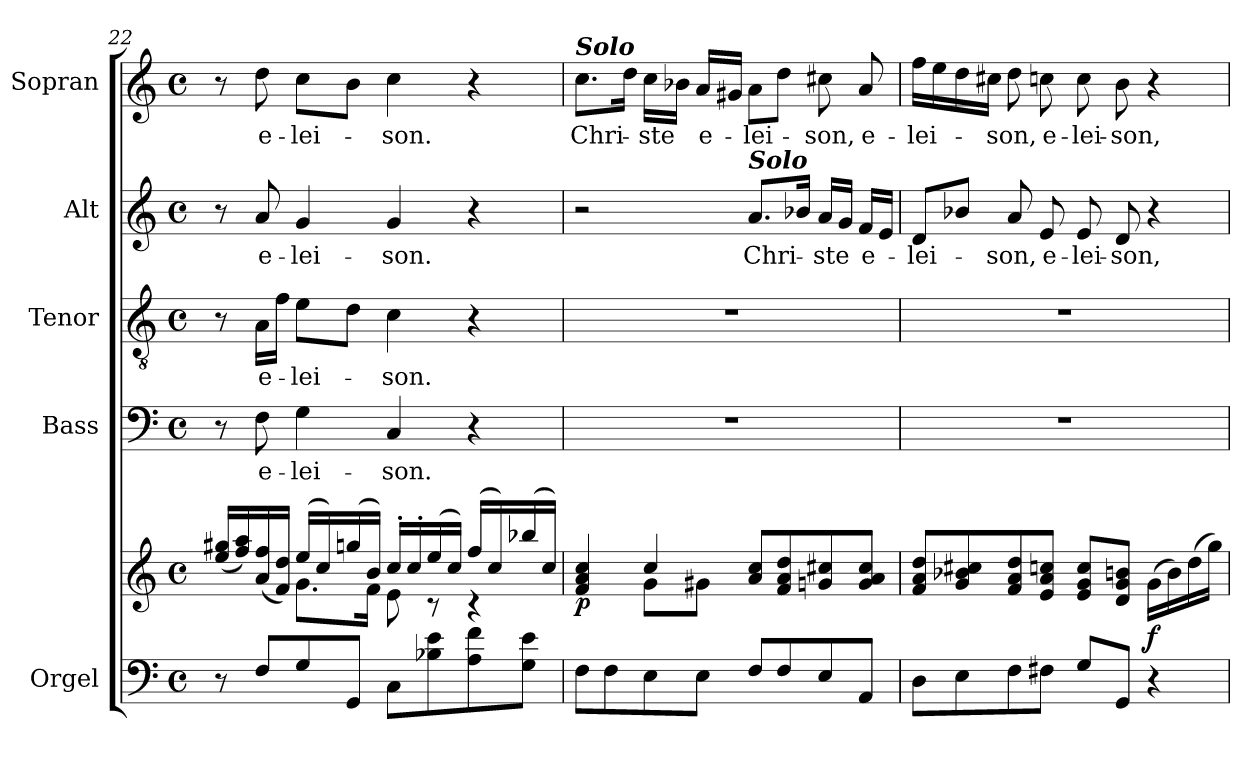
**kern	**kern	**dynam	**kern	**text	**kern	**text	**kern	**text	**kern	**text
*part5	*part5	*part5	*part4	*part4	*part3	*part3	*part2	*part2	*part1	*part1
*staff6	*staff5	*staff5/6	*staff4	*staff4	*staff3	*staff3	*staff2	*staff2	*staff1	*staff1
*I"Orgel	*	*	*I"Bass	*	*I"Tenor	*	*I"Alt	*	*I"Sopran	*
*	*	*	*I'B.	*	*I'T.	*	*I'A.	*	*I'S.	*
*clefF4	*clefG2	*	*clefF4	*	*clefGv2	*	*clefG2	*	*clefG2	*
*k[]	*k[]	*	*k[]	*	*k[]	*	*k[]	*	*k[]	*
*C:	*C:	*	*C:	*	*C:	*	*C:	*	*C:	*
*M4/4	*M4/4	*	*M4/4	*	*M4/4	*	*M4/4	*	*M4/4	*
*met(c)	*met(c)	*	*met(c)	*	*met(c)	*	*met(c)	*	*met(c)	*
=22	=22	=22	=22	=22	=22	=22	=22	=22	=22	=22
*	*^	*	*	*	*	*	*	*	*	*
8r	(>16ee/ 16gg#X/LL	4ryy	.	8r	.	8r	.	8r	.	8r	.
.	16ff/ 16aa/)	.	.	.	.	.	.	.	.	.	.
!	!	!	!	!	!LO:LY:b	!	!LO:LY:b	!	!LO:LY:b	!	!LO:LY:b
8F/L	(>16a/ 16ff/	.	.	8F\	e-	16A\LL	e-	8a/	e-	8dd\	e-
.	16f/ 16dd/JJ)	.	.	.	.	16f\JJ	.	.	.	.	.
!	!	!	!	!	!LO:LY:b	!	!LO:LY:b	!	!LO:LY:b	!	!LO:LY:b
8G/	(>16ee/LL	8.g\L	.	4G\	-lei-	8e\L	-lei-	4g/	-lei-	8cc\L	-lei-
.	16cc/)	.	.	.	.	.	.	.	.	.	.
8GG/J	(>16ggn/	.	.	.	.	8d\J	.	.	.	8b\J	.
.	16b/JJ)	16f\Jk	.	.	.	.	.	.	.	.	.
!	!	!	!	!	!LO:LY:b	!	!LO:LY:b	!	!LO:LY:b	!	!LO:LY:b
8C\L	16cc'</LL	8e\	.	4C/	-son.	4c\	-son.	4g/	-son.	4cc\	-son.
.	16cc'</	.	.	.	.	.	.	.	.	.	.
8B-X\ 8e\	(>16ee/	8rc	.	.	.	.	.	.	.	.	.
.	16cc/JJ)	.	.	.	.	.	.	.	.	.	.
8A\ 8f\	(>16ff/LL	4rc	.	4r	.	4r	.	4r	.	4r	.
.	16cc/)	.	.	.	.	.	.	.	.	.	.
8G\ 8e\J	(>16bb-X/	.	.	.	.	.	.	.	.	.	.
.	16cc/JJ)	.	.	.	.	.	.	.	.	.	.
!!LO:LB:g=z
=23	=23	=23	=23	=23	=23	=23	=23	=23	=23	=23	=23
!	!	!	!	!	!	!	!	!	!	!LO:TX:a:Bi:t=Solo	!
!	!	!	!LO:DY:b	!	!	!	!	!	!	!	!LO:LY:b
8F\L	4f/ 4a/ 4cc/	4ryy	p	1r	.	1r	.	2r	.	8.cc\L	Chri-
8F\	.	.	.	.	.	.	.	.	.	.	.
.	.	.	.	.	.	.	.	.	.	16dd\Jk	.
!	!	!	!	!	!	!	!	!	!	!	!LO:LY:b
8E\	4cc/	8g\L	.	.	.	.	.	.	.	16cc\LL	-ste
.	.	.	.	.	.	.	.	.	.	16b-X\JJ	.
!	!	!	!	!	!	!	!	!	!	!	!LO:LY:b
8E\J	.	8g#X\J	.	.	.	.	.	.	.	16a/LL	e-
.	.	.	.	.	.	.	.	.	.	16g#X/JJ	.
!	!	!	!	!	!	!	!	!LO:TX:a:Bi:t=Solo	!	!	!
!	!	!	!	!	!	!	!	!	!LO:LY:b	!	!LO:LY:b
8F/L	8a/ 8cc/L	2ryy	.	.	.	.	.	8.a/L	Chri-	8a\L	-lei-
8F/	8f/ 8a/ 8dd/	.	.	.	.	.	.	.	.	8dd\J	.
.	.	.	.	.	.	.	.	16b-X/Jk	.	.	.
!	!	!	!	!	!	!	!	!	!LO:LY:b	!	!LO:LY:b
8E/	8gn/ 8cc#X/	.	.	.	.	.	.	16a/LL	-ste	8cc#X\	-son,
.	.	.	.	.	.	.	.	16g/JJ	.	.	.
!	!	!	!	!	!	!	!	!	!LO:LY:b	!	!LO:LY:b
8AA/J	8g/ 8a/ 8cc#/J	.	.	.	.	.	.	16f/LL	e-	8a/	e-
.	.	.	.	.	.	.	.	16e/JJ	.	.	.
*	*v	*v	*	*	*	*	*	*	*	*	*
=24	=24	=24	=24	=24	=24	=24	=24	=24	=24	=24
!	!	!	!	!	!	!	!	!LO:LY:b	!	!LO:LY:b
8D\L	8f/ 8a/ 8dd/L	.	1r	.	1r	.	8d/L	-lei-	16ff\LL	-lei-
.	.	.	.	.	.	.	.	.	16ee\	.
8E\	8g/ 8b-X/ 8cc#X/	.	.	.	.	.	8b-X/J	.	16dd\	.
.	.	.	.	.	.	.	.	.	16cc#X\JJ	.
!	!	!	!	!	!	!	!	!LO:LY:b	!	!LO:LY:b
8F\	8f/ 8a/ 8dd/	.	.	.	.	.	8a/	-son,	8dd\	-son,
!	!	!	!	!	!	!	!	!LO:LY:b	!	!LO:LY:b
8F#X\J	8e/ 8a/ 8ccn/J	.	.	.	.	.	8e/	e-	8ccn\	e-
!	!	!	!	!	!	!	!	!LO:LY:b	!	!LO:LY:b
8G/L	8e/ 8g/ 8cc/L	.	.	.	.	.	8e/	-lei-	8cc\	-lei-
!	!	!	!	!	!	!	!	!LO:LY:b	!	!LO:LY:b
8GG/J	8d/ 8g/ 8bn/J	.	.	.	.	.	8d/	-son,	8b\	-son,
!	!	!LO:DY:b	!	!	!	!	!	!	!	!
4r	(>16g\LL	f	.	.	.	.	4r	.	4r	.
.	16b\)	.	.	.	.	.	.	.	.	.
.	(>16dd\	.	.	.	.	.	.	.	.	.
.	16gg\JJ)	.	.	.	.	.	.	.	.	.
=	=	=	=	=	=	=	=	=	=	=
*-	*-	*-	*-	*-	*-	*-	*-	*-	*-	*-
